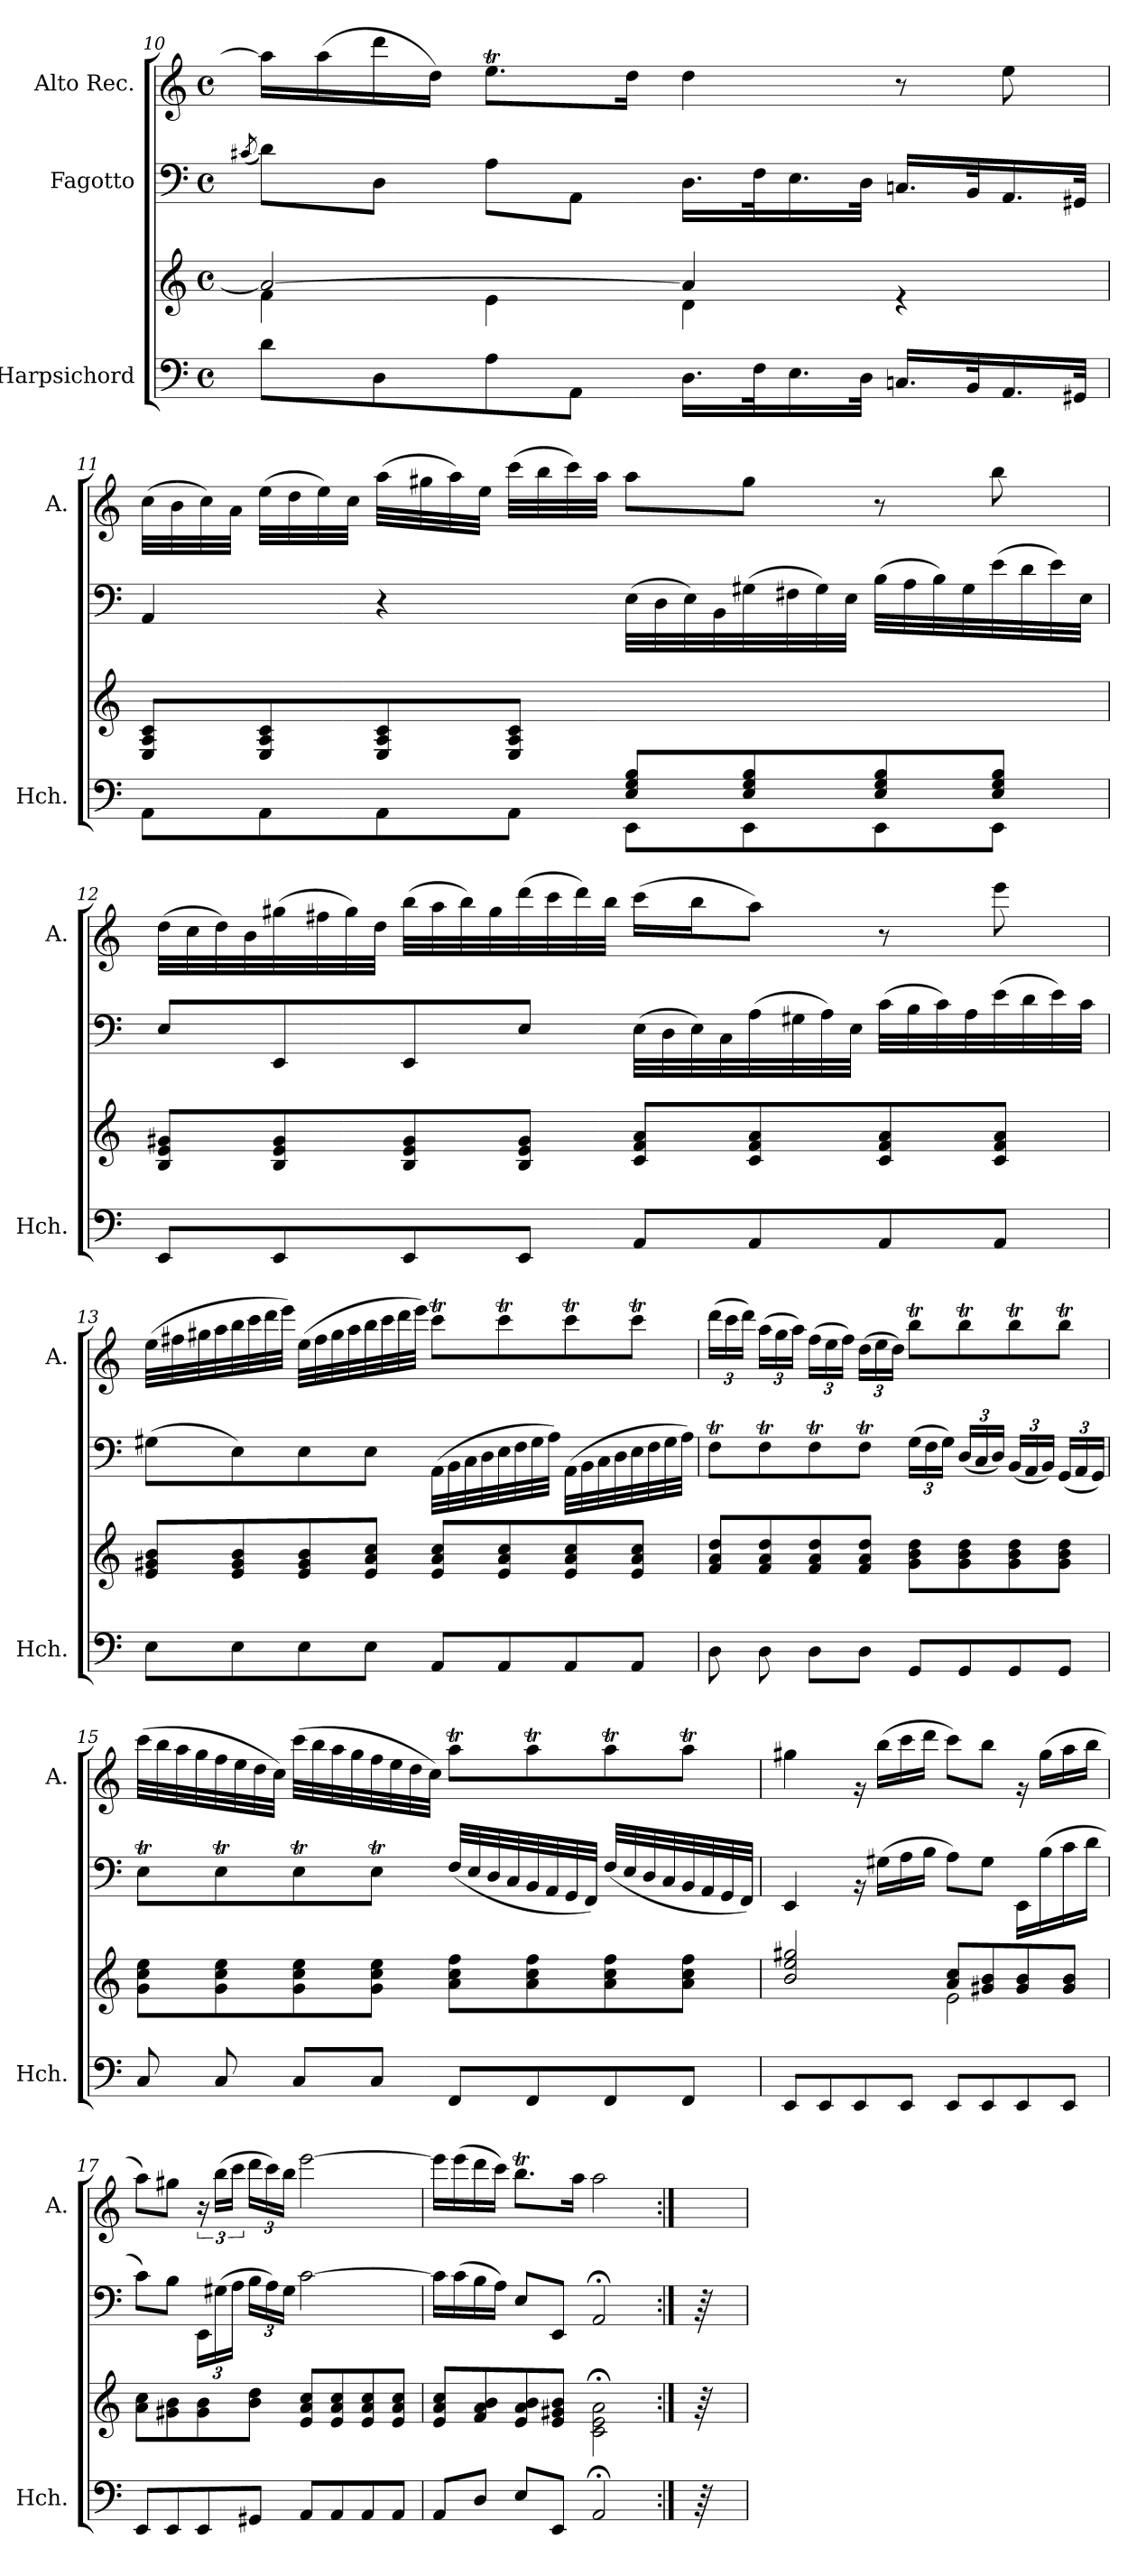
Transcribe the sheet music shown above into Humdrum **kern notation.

**kern	**kern	**kern	**kern
*part3	*part3	*part2	*part1
*staff4	*staff3	*staff2	*staff1
*I"Harpsichord	*	*I"Fagotto	*I"Alto Rec.
*I'Hch.	*	*	*I'A.
*clefF4	*clefG2	*clefF4	*clefG2
*k[]	*k[]	*k[]	*k[]
*M4/4	*M4/4	*M4/4	*M4/4
*met(c)	*met(c)	*met(c)	*met(c)
=10	=10	=10	=10
.	.	(8qc#X/	.
*	*^	*	*
8d\L	2a/_	4f\	8d\L)	16aa\LL]
.	.	.	.	(>16aa\
8D\	.	.	8D\J	16ddd\
.	.	.	.	16dd\JJ)
8A\	.	4e\	8A\L	8.eet\L
8AA\J	.	.	8AA\J	.
.	.	.	.	16dd\Jk
16.D\LL	4a/]	4d\	16.D\LL	4dd\
32F\K	.	.	32F\K	.
16.E\	.	.	16.E\	.
32D\JJk	.	.	32D\JJk	.
16.Cn/LL	4re	4ryy	16.Cn/LL	8r
32BB/K	.	.	32BB/K	.
16.AA/	.	.	16.AA/	8ee\
32GG#X/JJk	.	.	32GG#X/JJk	.
*	*v	*v	*	*
!!LO:LB:g=z
=11	=11	=11	=11
*^	*	*	*
2ryy	8AA\L	8E/ 8A/ 8c/L	4AA/	(>32cc\LLL
.	.	.	.	32b\
.	.	.	.	32cc\)
.	.	.	.	32a\JJJ
.	8AA\	8E/ 8A/ 8c/	.	(32ee\LLL
.	.	.	.	32dd\
.	.	.	.	32ee\)
.	.	.	.	32cc\JJJ
.	8AA\	8E/ 8A/ 8c/	4r	(32aa\LLL
.	.	.	.	32gg#X\
.	.	.	.	32aa\)
.	.	.	.	32ee\JJJ
.	8AA\J	8E/ 8A/ 8c/J	.	(32ccc\LLL
.	.	.	.	32bb\
.	.	.	.	32ccc\)
.	.	.	.	32aa\JJJ
8E/ 8G/ 8B/L	8EE\L	2ryy	(32E\LLL	8aa\L
.	.	.	32D\	.
.	.	.	32E\)	.
.	.	.	32BB\	.
8E/ 8G/ 8B/	8EE\	.	(32G#X\	8gg#\J
.	.	.	32F#X\	.
.	.	.	32G#\)	.
.	.	.	32E\JJJ	.
8E/ 8G/ 8B/	8EE\	.	(32B\LLL	8r
.	.	.	32A\	.
.	.	.	32B\)	.
.	.	.	32G#\	.
8E/ 8G/ 8B/J	8EE\J	.	(32e\	8bb\
.	.	.	32d\	.
.	.	.	32e\)	.
.	.	.	32E\JJJ	.
*v	*v	*	*	*
=12	=12	=12	=12
8EE/L	8B/ 8e/ 8g#X/L	8E/L	(>32dd\LLL
.	.	.	32cc\
.	.	.	32dd\)
.	.	.	32b\
8EE/	8B/ 8e/ 8g#/	8EE/	(32gg#X\
.	.	.	32ff#X\
.	.	.	32gg#\)
.	.	.	32dd\JJJ
8EE/	8B/ 8e/ 8g#/	8EE/	(32bb\LLL
.	.	.	32aa\
.	.	.	32bb\)
.	.	.	32gg#\
8EE/J	8B/ 8e/ 8g#/J	8E/J	(32ddd\
.	.	.	32ccc\
.	.	.	32ddd\)
.	.	.	32bb\JJJ
8AA/L	8c/ 8f/ 8a/L	(32E\LLL	(16ccc\LL
.	.	32D\	.
.	.	32E\)	16bb\J
.	.	32C\	.
8AA/	8c/ 8f/ 8a/	(32A\	8aa\J)
.	.	32G#X\	.
.	.	32A\)	.
.	.	32E\JJJ	.
8AA/	8c/ 8f/ 8a/	(32c\LLL	8r
.	.	32B\	.
.	.	32c\)	.
.	.	32A\	.
8AA/J	8c/ 8f/ 8a/J	(32e\	8eee\
.	.	32d\	.
.	.	32e\)	.
.	.	32c\JJJ	.
!!LO:LB:g=z
=13	=13	=13	=13
8E\L	8e/ 8g#X/ 8b/L	(8G#X\L	(32ee\LLL
.	.	.	32ff#X\
.	.	.	32gg#X\
.	.	.	32aa\
8E\	8e/ 8g#/ 8b/	8E\)	32bb\
.	.	.	32ccc\
.	.	.	32ddd\
.	.	.	32eee\JJJ)
8E\	8e/ 8g#/ 8b/	8E\	(>32ee\LLL
.	.	.	32ff#\
.	.	.	32gg#\
.	.	.	32aa\
8E\J	8e/ 8a/ 8cc/J	8E\J	32bb\
.	.	.	32ccc\
.	.	.	32ddd\
.	.	.	32eee\JJJ)
8AA/L	8e/ 8a/ 8cc/L	(32AA\LLL	8cccT\L
.	.	32BB\	.
.	.	32C\	.
.	.	32D\	.
8AA/	8e/ 8a/ 8cc/	32E\	8cccT\
.	.	32F\	.
.	.	32G#\	.
.	.	32A\JJJ)	.
8AA/	8e/ 8a/ 8cc/	(32AA\LLL	8cccT\
.	.	32BB\	.
.	.	32C\	.
.	.	32D\	.
8AA/J	8e/ 8a/ 8cc/J	32E\	8cccT\J
.	.	32F\	.
.	.	32G#\	.
.	.	32A\JJJ)	.
=14	=14	=14	=14
*	*	*	*Xbrackettup
8D\	8f/ 8a/ 8dd/L	8FT\L	(24ddd\LL
.	.	.	24ccc\
.	.	.	24ddd\JJ)
8D\	8f/ 8a/ 8dd/	8FT\	(24aa\LL
.	.	.	24gg\
.	.	.	24aa\JJ)
8D\L	8f/ 8a/ 8dd/	8FT\	(24ff\LL
.	.	.	24ee\
.	.	.	24ff\JJ)
8D\J	8f/ 8a/ 8dd/J	8FT\J	(24dd\LL
.	.	.	24ee\
.	.	.	24dd\JJ)
*	*	*Xbrackettup	*
8GG/L	8g\ 8b\ 8dd\L	(24G\LL	8bbt\L
.	.	24F\	.
.	.	24G\JJ)	.
8GG/	8g\ 8b\ 8dd\	(24D/LL	8bbt\
.	.	24C/	.
.	.	24D/JJ)	.
8GG/	8g\ 8b\ 8dd\	(24BB/LL	8bbt\
.	.	24AA/	.
.	.	24BB/JJ)	.
8GG/J	8g\ 8b\ 8dd\J	(24GG/LL	8bbt\J
.	.	24AA/	.
.	.	24GG/JJ)	.
!!LO:PB:g=z
=15	=15	=15	=15
8C/	8g\ 8cc\ 8ee\L	8Et\L	(32ccc\LLL
.	.	.	32bb\
.	.	.	32aa\
.	.	.	32gg\
8C/	8g\ 8cc\ 8ee\	8Et\	32ff\
.	.	.	32ee\
.	.	.	32dd\
.	.	.	32cc\JJJ)
8C/L	8g\ 8cc\ 8ee\	8Et\	(32ccc\LLL
.	.	.	32bb\
.	.	.	32aa\
.	.	.	32gg\
8C/J	8g\ 8cc\ 8ee\J	8Et\J	32ff\
.	.	.	32ee\
.	.	.	32dd\
.	.	.	32cc\JJJ)
8FF/L	8a\ 8cc\ 8ff\L	(32F/LLL	8aaT\L
.	.	32E/	.
.	.	32D/	.
.	.	32C/	.
8FF/	8a\ 8cc\ 8ff\	32BB/	8aaT\
.	.	32AA/	.
.	.	32GG/	.
.	.	32FF/JJJ)	.
8FF/	8a\ 8cc\ 8ff\	(32F/LLL	8aaT\
.	.	32E/	.
.	.	32D/	.
.	.	32C/	.
8FF/J	8a\ 8cc\ 8ff\J	32BB/	8aaT\J
.	.	32AA/	.
.	.	32GG/	.
.	.	32FF/JJJ)	.
=16	=16	=16	=16
*	*^	*	*
8EE/L	2b/ 2ee/ 2gg#X/	2ryy	4EE/	4gg#X\
8EE/	.	.	.	.
8EE/	.	.	16rBB	16rg
.	.	.	(>16G#X\LL	(16bb\LL
8EE/J	.	.	16A\	16ccc\
.	.	.	16B\JJ	16ddd\JJ
8EE/L	8a/ 8cc/L	2e\	8A\L)	8ccc\L)
8EE/	8g#X/ 8b/	.	8G#\J	8bb\J
8EE/	8g#/ 8b/	.	16EE\LL	16rg
.	.	.	(>16B\	(16gg#\LL
8EE/J	8g#/ 8b/J	.	16c\	16aa\
.	.	.	16d\JJ	16bb\JJ
*	*v	*v	*	*
=17	=17	=17	=17
8EE/L	8a\ 8cc\L	8c\L)	8aa\L)
8EE/	8g#X\ 8b\	8B\J	8gg#X\J
*	*	*	*brackettup
8EE/	8g#\ 8b\	24EE\LL	24r
.	.	(24G#X\	(24bb\LL
.	.	24A\JJ	24ccc\JJ
*	*	*	*Xbrackettup
8GG#X/J	8b\ 8dd\J	24B\LL	24ddd\LL
.	.	24A\)	24ccc\)
.	.	24G#\JJ	24bb\JJ
8AA/L	8e/ 8a/ 8cc/L	[2c\	[2eee\
8AA/	8e/ 8a/ 8cc/	.	.
8AA/	8e/ 8a/ 8cc/	.	.
8AA/J	8e/ 8a/ 8cc/J	.	.
=18	=18	=18	=18
8AA/L	8e/ 8a/ 8cc/L	16c\LL]	16eee\LL]
.	.	(>16c\	(>16eee\
8D/J	8f/ 8a/ 8b/	16B\	16ddd\
.	.	16A\JJ)	16ccc\JJ)
8E/L	8e/ 8a/ 8b/	8E/L	8.bbt\L
8EE/J	8e/ 8g#X/ 8b/J	8EE/J	.
.	.	.	16aa\Jk
2AA;</	2c\;< 2e\;< 2a\;<	2AA;</	2aa\
=18X1:|!	=18X1:|!	=18X1:|!	=18X1:|!
64r	64r	64r	64ryy
=	=	=	=
*-	*-	*-	*-
